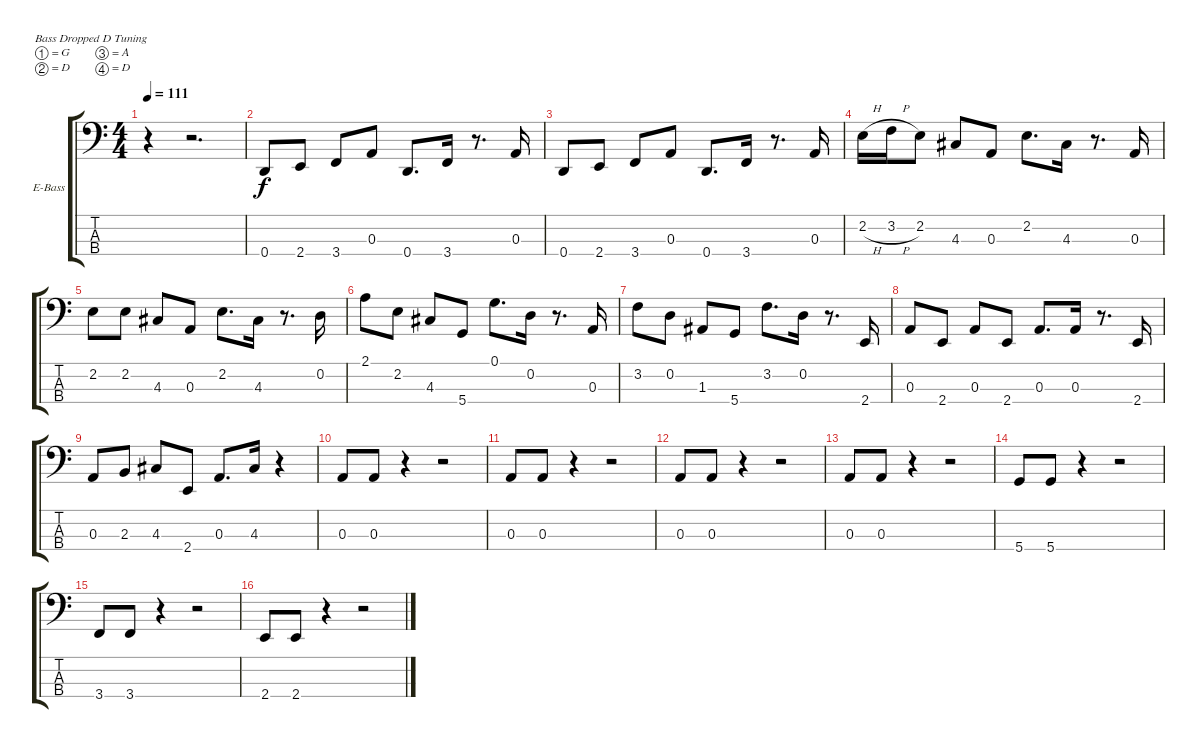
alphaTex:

\bracketExtendMode groupsimilarinstruments
\firstSystemTrackNameOrientation horizontal
\otherSystemsTrackNameOrientation horizontal
\track ("Chris - Bass" "E-Bass") {instrument electricbasspick}
\staff {score tabs}
\tuning (G2 D2 A1 D1)
\ts (4 4)
\tempo 111
\clef f4
\ks c
r.4{dy f instrument electricbasspick} r.2{d} |
0.4.8 2.4.8 3.4.8 0.3.8 0.4.8{d} 3.4.16 r.8{d} 0.3.16 |
0.4.8 2.4.8 3.4.8 0.3.8 0.4.8{d} 3.4.16 r.8{d} 0.3.16 |
2.2{h}.16 3.2{h}.16 2.2.8 4.3.8 0.3.8 2.2.8{d} 4.3.16 r.8{d} 0.3.16 |
2.2.8 2.2.8 4.3.8 0.3.8 2.2.8{d} 4.3.16 r.8{d} 0.2.16 |
2.1.8 2.2.8 4.3.8 5.4.8 0.1.8{d} 0.2.16 r.8{d} 0.3.16 |
3.2.8 0.2.8 1.3.8 5.4.8 3.2.8{d} 0.2.16 r.8{d} 2.4.16 |
0.3.8 2.4.8 0.3.8 2.4.8 0.3.8{d} 0.3.16 r.8{d} 2.4.16 |
0.3.8 2.3.8 4.3.8 2.4.8 0.3.8{d} 4.3.16 r.4 |
0.3.8 0.3.8 r.4 r.2 |
0.3.8 0.3.8 r.4 r.2 |
0.3.8 0.3.8 r.4 r.2 |
0.3.8 0.3.8 r.4 r.2 |
5.4.8 5.4.8 r.4 r.2 |
3.4.8 3.4.8 r.4 r.2 |
2.4.8 2.4.8 r.4 r.2
